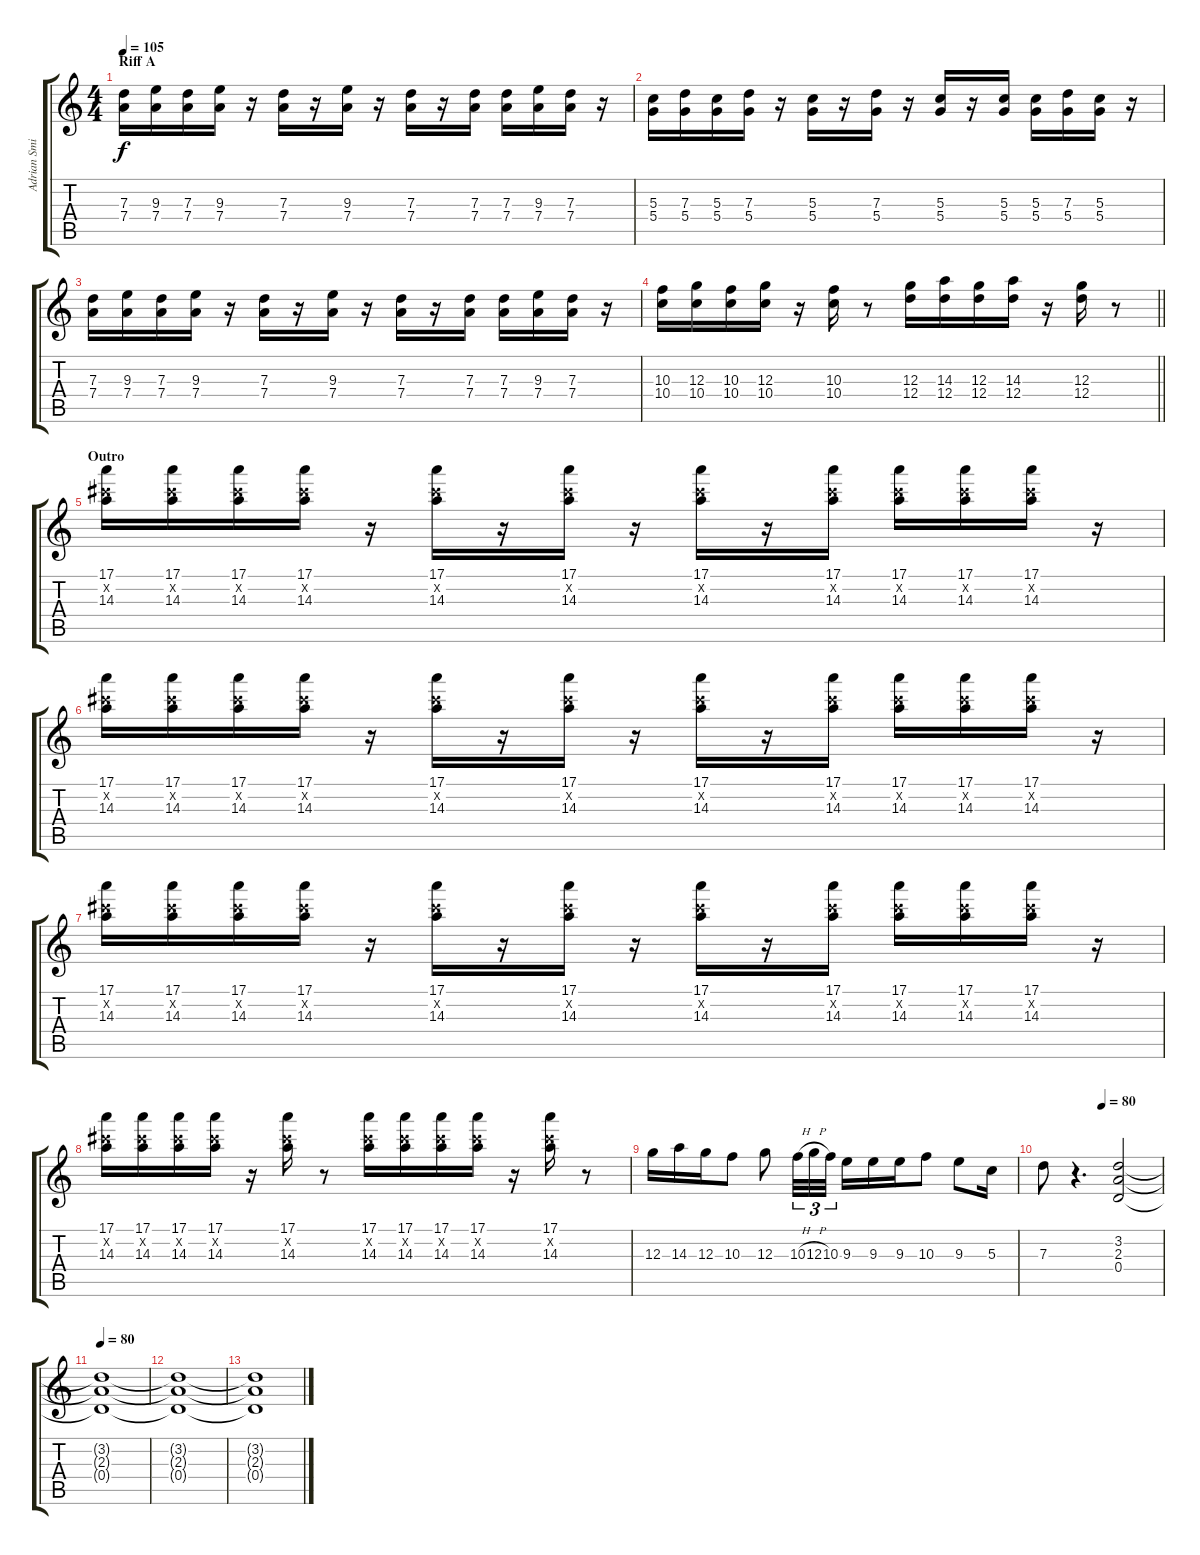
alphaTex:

\track ("Adrian Smith" "Adrian Smi") {instrument overdrivenguitar}
\staff {score tabs}
\tuning (E4 B3 G3 D3 A2 E2) {hide}
\ts (4 4)
\section ("" "Riff A")
\tempo 105
\clef g2
\ks c
(7.3 7.4).16{dy f} (9.3 7.4).16 (7.3 7.4).16 (9.3 7.4).16 r.16 (7.3 7.4).16 r.16 (9.3 7.4).16 r.16 (7.3 7.4).16 r.16 (7.3 7.4).16 (7.3 7.4).16 (9.3 7.4).16 (7.3 7.4).16 r.16 |
(5.3 5.4).16 (7.3 5.4).16 (5.3 5.4).16 (7.3 5.4).16 r.16 (5.3 5.4).16 r.16 (7.3 5.4).16 r.16 (5.3 5.4).16 r.16 (5.3 5.4).16 (5.3 5.4).16 (7.3 5.4).16 (5.3 5.4).16 r.16 |
(7.3 7.4).16 (9.3 7.4).16 (7.3 7.4).16 (9.3 7.4).16 r.16 (7.3 7.4).16 r.16 (9.3 7.4).16 r.16 (7.3 7.4).16 r.16 (7.3 7.4).16 (7.3 7.4).16 (9.3 7.4).16 (7.3 7.4).16 r.16 |
\barLineRight lightlight
(10.3 10.4).16 (12.3 10.4).16 (10.3 10.4).16 (12.3 10.4).16 r.16 (10.3 10.4).16 r.8 (12.3 12.4).16 (14.3 12.4).16 (12.3 12.4).16 (14.3 12.4).16 r.16 (12.3 12.4).16 r.8 |
\section ("" "Outro")
(17.1 14.2{x} 14.3).16 (17.1 14.2{x} 14.3).16 (17.1 14.2{x} 14.3).16 (17.1 14.2{x} 14.3).16 r.16 (17.1 14.2{x} 14.3).16 r.16 (17.1 14.2{x} 14.3).16 r.16 (17.1 14.2{x} 14.3).16 r.16 (17.1 14.2{x} 14.3).16 (17.1 14.2{x} 14.3).16 (17.1 14.2{x} 14.3).16 (17.1 14.2{x} 14.3).16 r.16 |
(17.1 14.2{x} 14.3).16 (17.1 14.2{x} 14.3).16 (17.1 14.2{x} 14.3).16 (17.1 14.2{x} 14.3).16 r.16 (17.1 14.2{x} 14.3).16 r.16 (17.1 14.2{x} 14.3).16 r.16 (17.1 14.2{x} 14.3).16 r.16 (17.1 14.2{x} 14.3).16 (17.1 14.2{x} 14.3).16 (17.1 14.2{x} 14.3).16 (17.1 14.2{x} 14.3).16 r.16 |
(17.1 14.2{x} 14.3).16 (17.1 14.2{x} 14.3).16 (17.1 14.2{x} 14.3).16 (17.1 14.2{x} 14.3).16 r.16 (17.1 14.2{x} 14.3).16 r.16 (17.1 14.2{x} 14.3).16 r.16 (17.1 14.2{x} 14.3).16 r.16 (17.1 14.2{x} 14.3).16 (17.1 14.2{x} 14.3).16 (17.1 14.2{x} 14.3).16 (17.1 14.2{x} 14.3).16 r.16 |
(17.1 14.2{x} 14.3).16 (17.1 14.2{x} 14.3).16 (17.1 14.2{x} 14.3).16 (17.1 14.2{x} 14.3).16 r.16 (17.1 14.2{x} 14.3).16 r.8 (17.1 14.2{x} 14.3).16 (17.1 14.2{x} 14.3).16 (17.1 14.2{x} 14.3).16 (17.1 14.2{x} 14.3).16 r.16 (17.1 14.2{x} 14.3).16 r.8 |
12.3.16 14.3.16 12.3.16 10.3.8 12.3.8 10.3{h}.32{tu (3 2)} 12.3{h}.32{tu (3 2)} 10.3.32{tu (3 2)} 9.3.16 9.3.16 9.3.16 10.3.8 9.3.8 5.3.16 |
\tempo (80 0.5)
7.3.8 r.4{d} (3.2 2.3 0.4).2 |
\tempo 80
(3.2{t} 2.3{t} 0.4{t}).1 |
(3.2{t} 2.3{t} 0.4{t}).1{volume 0} |
(3.2{t} 2.3{t} 0.4{t}).1
